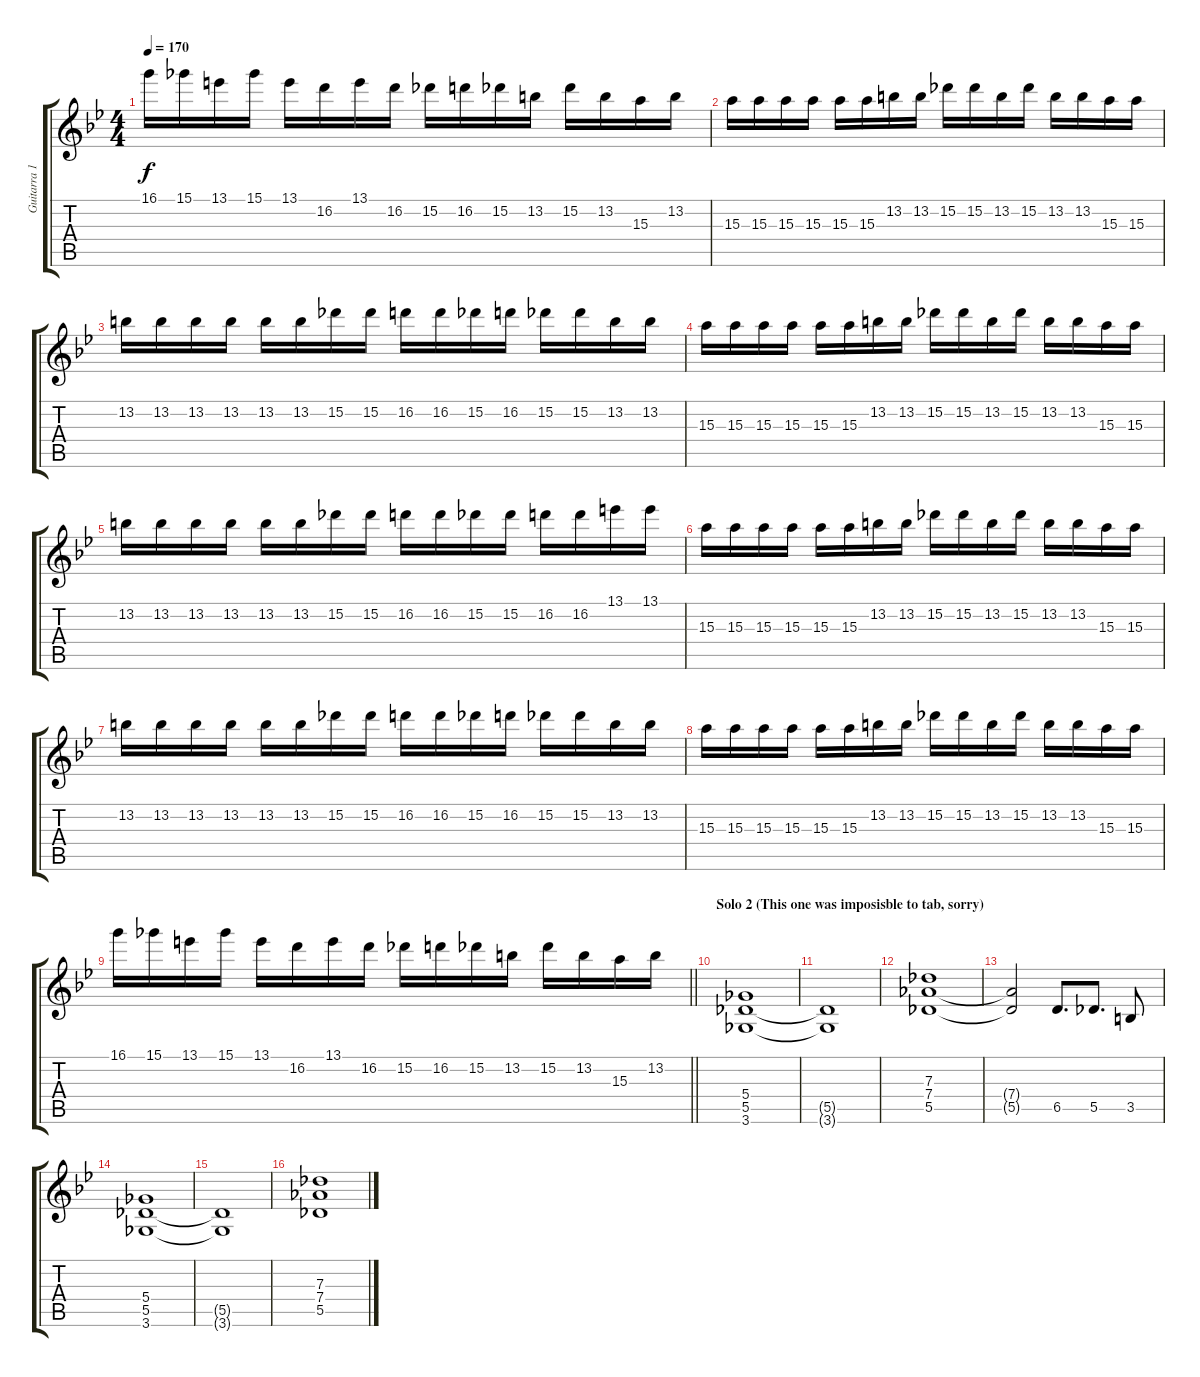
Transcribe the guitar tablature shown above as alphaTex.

\track ("Guitarra 1" "Guitarra 1") {instrument overdrivenguitar}
\staff {score tabs}
\tuning (Eb4 Bb3 Gb3 Db3 Ab2 Eb2) {hide}
\ts (4 4)
\tempo 170
\clef g2
\ks gminor
16.1.16{dy f} 15.1.16 13.1.16 15.1.16 13.1.16 16.2.16 13.1.16 16.2.16 15.2.16 16.2.16 15.2.16 13.2.16 15.2.16 13.2.16 15.3.16 13.2.16 |
15.3.16 15.3.16 15.3.16 15.3.16 15.3.16 15.3.16 13.2.16 13.2.16 15.2.16 15.2.16 13.2.16 15.2.16 13.2.16 13.2.16 15.3.16 15.3.16 |
13.2.16 13.2.16 13.2.16 13.2.16 13.2.16 13.2.16 15.2.16 15.2.16 16.2.16 16.2.16 15.2.16 16.2.16 15.2.16 15.2.16 13.2.16 13.2.16 |
15.3.16 15.3.16 15.3.16 15.3.16 15.3.16 15.3.16 13.2.16 13.2.16 15.2.16 15.2.16 13.2.16 15.2.16 13.2.16 13.2.16 15.3.16 15.3.16 |
13.2.16 13.2.16 13.2.16 13.2.16 13.2.16 13.2.16 15.2.16 15.2.16 16.2.16 16.2.16 15.2.16 15.2.16 16.2.16 16.2.16 13.1.16 13.1.16 |
15.3.16 15.3.16 15.3.16 15.3.16 15.3.16 15.3.16 13.2.16 13.2.16 15.2.16 15.2.16 13.2.16 15.2.16 13.2.16 13.2.16 15.3.16 15.3.16 |
13.2.16 13.2.16 13.2.16 13.2.16 13.2.16 13.2.16 15.2.16 15.2.16 16.2.16 16.2.16 15.2.16 16.2.16 15.2.16 15.2.16 13.2.16 13.2.16 |
15.3.16 15.3.16 15.3.16 15.3.16 15.3.16 15.3.16 13.2.16 13.2.16 15.2.16 15.2.16 13.2.16 15.2.16 13.2.16 13.2.16 15.3.16 15.3.16 |
\barLineRight lightlight
16.1.16 15.1.16 13.1.16 15.1.16 13.1.16 16.2.16 13.1.16 16.2.16 15.2.16 16.2.16 15.2.16 13.2.16 15.2.16 13.2.16 15.3.16 13.2.16 |
\section ("" "Solo 2 (This one was imposisble to tab, sorry)")
(5.4 5.5 3.6).1 |
(5.5{t} 3.6{t}).1 |
(7.3 7.4 5.5).1 |
(7.4{t} 5.5{t}).2 6.5.8{d} 5.5.8{d} 3.5.8 |
(5.4 5.5 3.6).1 |
(5.5{t} 3.6{t}).1 |
(7.3 7.4 5.5).1
